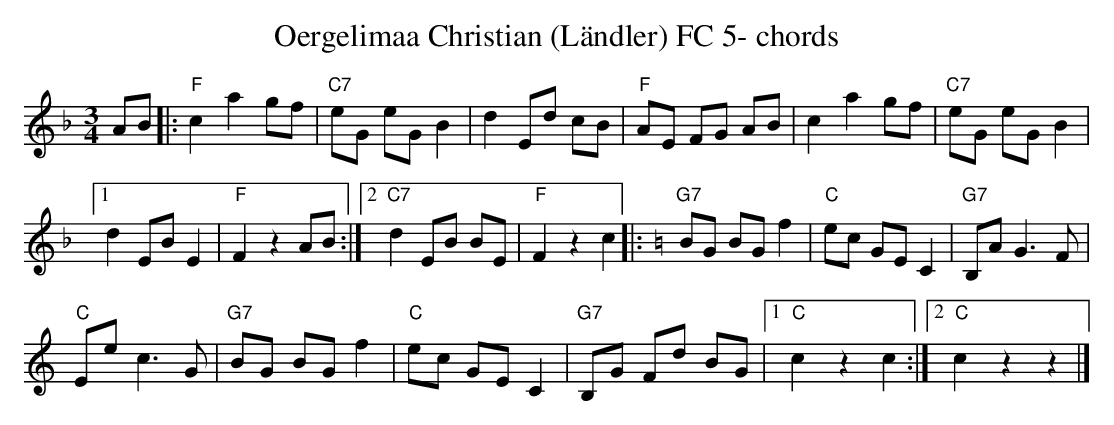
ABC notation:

X:1
T:Oergelimaa Christian (L\"andler) FC 5- chords
M:3/4
L:1/8
K:Fmaj%%MIDI gchordon
AB |: "F"c2a2gf | "C7"eG eGB2 | d2Ed cB | "F"AE FG AB | c2a2gf | "C7"eG eG B2 |1
d2 EBE2 | "F"F2z2AB :|2 "C7"d2 EB BE | "F"F2z2c2 [K:Cmaj] |: "G7"BG BGf2 | "C"ec GEC2 | "G7"B,AG3F |
"C"Ee c3G | "G7"BG BGf2 | "C"ec GEC2 | "G7"B,G Fd BG |1 "C"c2z2c2 :|2 "C"c2z2z2 |]
